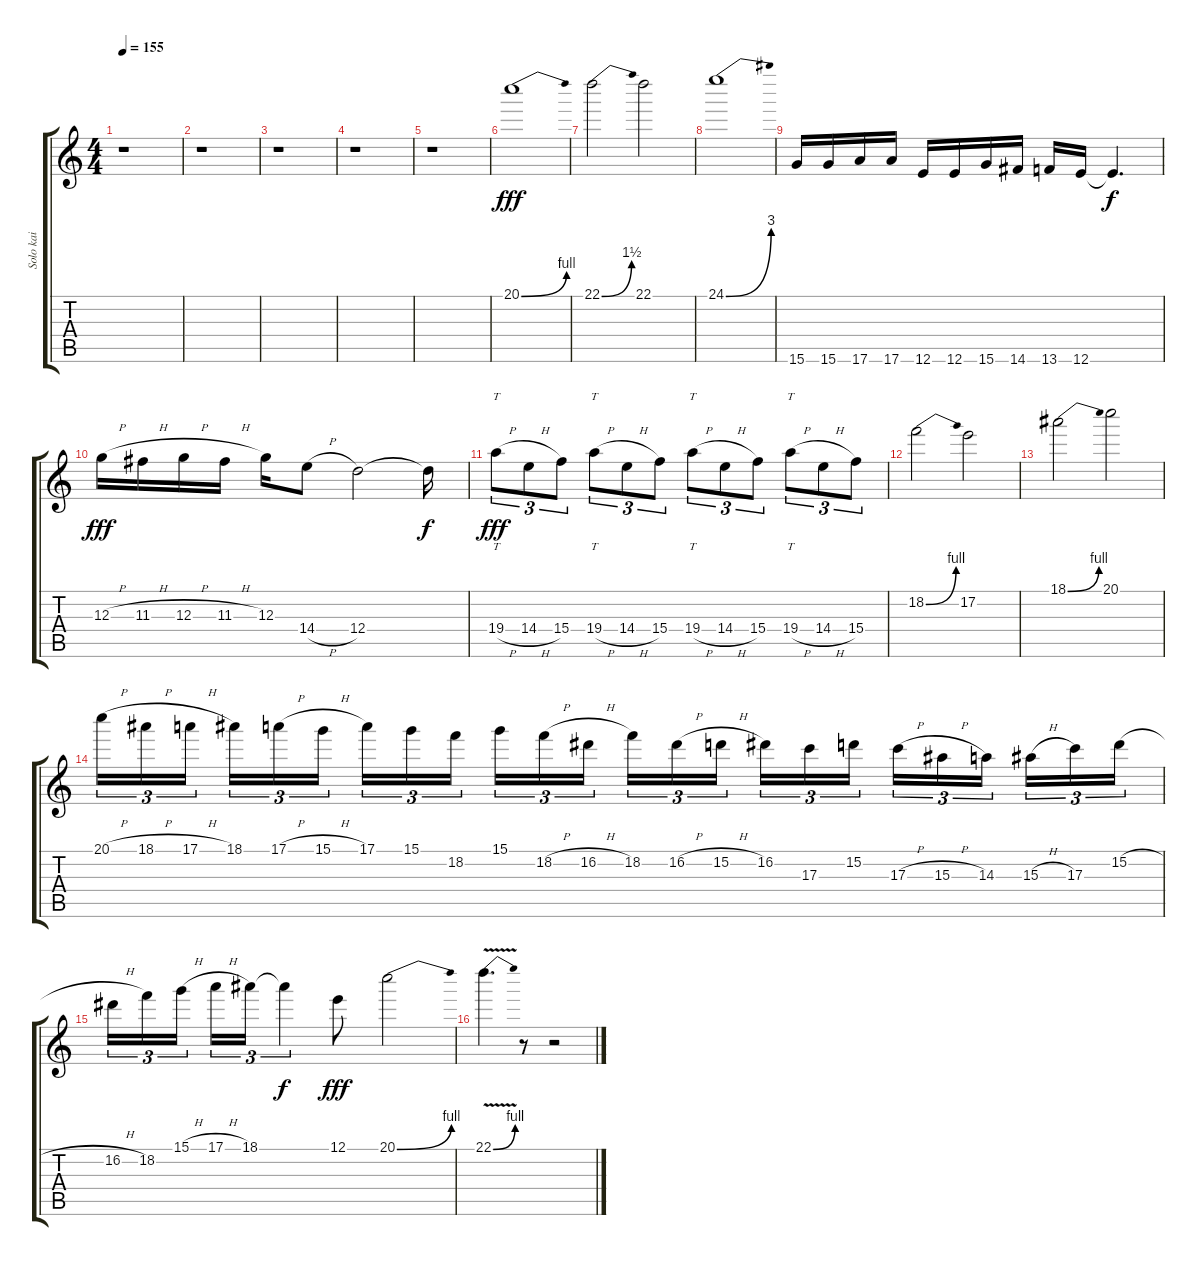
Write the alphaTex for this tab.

\track ("Solo kai" "Solo kai") {instrument distortionguitar}
\staff {score tabs}
\tuning (E4 B3 G3 D3 A2 E2) {hide}
\ts (4 4)
\tempo 155
\clef g2
\ks c
r.1{dy f} |
r.1 |
r.1 |
r.1 |
r.1 |
20.1{be (bend 0 0 60 4)}.1{dy fff} |
22.1{be (bend 0 0 60 6)}.2 22.1.2 |
24.1{be (bend 0 0 60 12)}.1 |
15.6.16 15.6.16 17.6.16 17.6.16 12.6.16 12.6.16 15.6.16 14.6.16 13.6.16 12.6.16 12.6{t}.4{d dy f} |
12.3{h}.16{dy fff} 11.3{h}.16 12.3{h}.16 11.3{h}.16 12.3.16 14.4{h}.8 12.4.2 12.4{t}.16{dy f} |
19.4{h}.8{tt tu (3 2) dy fff} 14.4{h}.8{tu (3 2)} 15.4.8{tu (3 2)} 19.4{h}.8{tt tu (3 2)} 14.4{h}.8{tu (3 2)} 15.4.8{tu (3 2)} 19.4{h}.8{tt tu (3 2)} 14.4{h}.8{tu (3 2)} 15.4.8{tu (3 2)} 19.4{h}.8{tt tu (3 2)} 14.4{h}.8{tu (3 2)} 15.4.8{tu (3 2)} |
18.2{be (bend 0 0 60 4)}.2 17.2.2 |
18.1{be (bend 0 0 60 4)}.2 20.1.2 |
20.1{h}.16{tu (3 2)} 18.1{h}.16{tu (3 2)} 17.1{h}.16{tu (3 2) beam splitsecondary} 18.1.16{tu (3 2)} 17.1{h}.16{tu (3 2)} 15.1{h}.16{tu (3 2)} 17.1.16{tu (3 2)} 15.1.16{tu (3 2)} 18.2.16{tu (3 2) beam splitsecondary} 15.1.16{tu (3 2)} 18.2{h}.16{tu (3 2)} 16.2{h}.16{tu (3 2)} 18.2.16{tu (3 2)} 16.2{h}.16{tu (3 2)} 15.2{h}.16{tu (3 2) beam splitsecondary} 16.2.16{tu (3 2)} 17.3.16{tu (3 2)} 15.2.16{tu (3 2)} 17.3{h}.16{tu (3 2)} 15.3{h}.16{tu (3 2)} 14.3.16{tu (3 2) beam splitsecondary} 15.3{h}.16{tu (3 2)} 17.3.16{tu (3 2)} 15.2{h}.16{tu (3 2)} |
16.2{h}.16{tu (3 2)} 18.2.16{tu (3 2)} 15.1{h}.16{tu (3 2) beam splitsecondary} 17.1{h}.16{tu (3 2)} 18.1.16{tu (3 2)} 18.1{t}.4{tu (3 2) dy f} 12.1.8{dy fff} 20.1{be (bend 0 0 60 4)}.2 |
22.1{be (bend 0 0 60 4) v}.4{d} r.8 r.2
